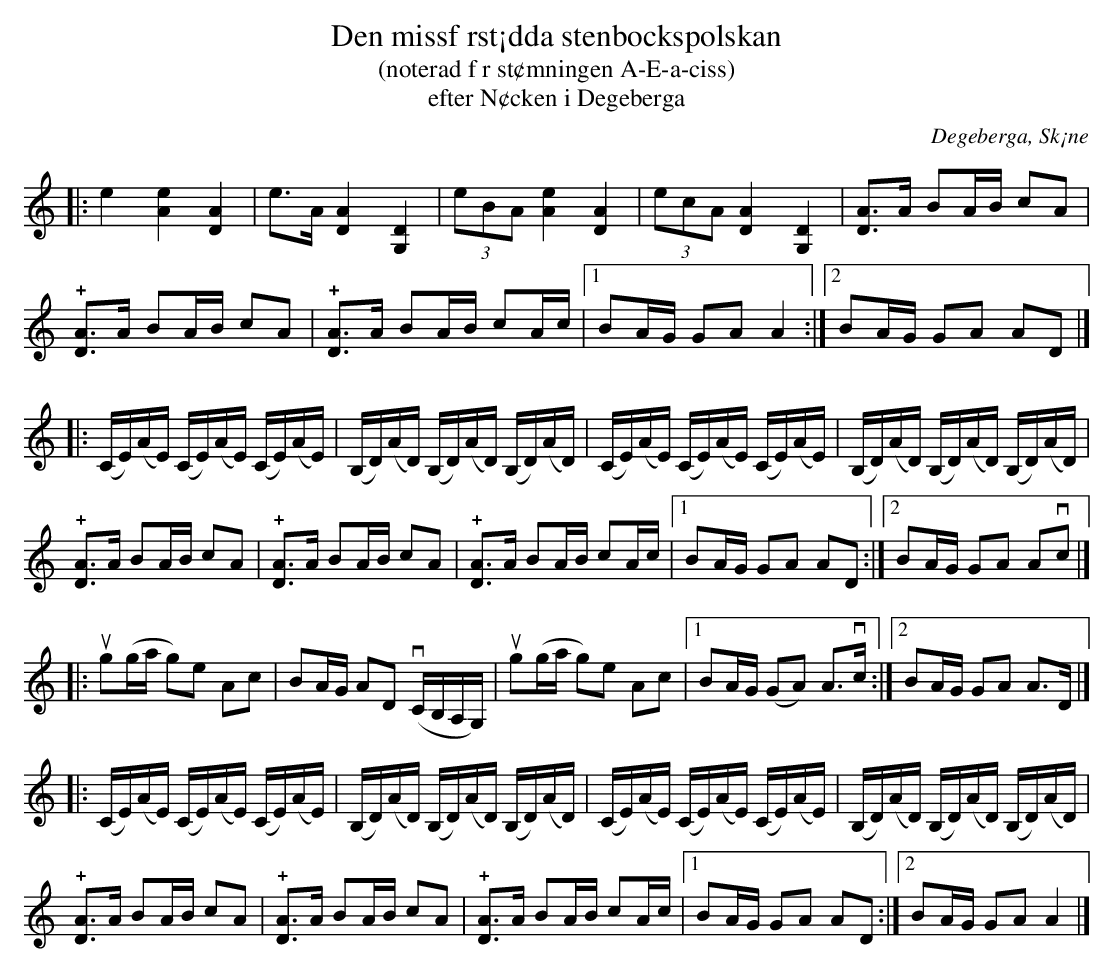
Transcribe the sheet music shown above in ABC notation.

X:1
T:Den missf rst¡dda stenbockspolskan
T:(noterad f r st¢mningen A-E-a-ciss)
T:efter N¢cken i Degeberga
O:Degeberga, Sk¡ne
U:o=+open+
M:none
K:Am
[L:1/8]|:e2 [A2e2] [D2A2] |e>A [DA]2 [G,D]2 | (3eBA [A2e2] [D2A2] | (3ecA [DA]2 [G,D]2 |[DA]>A BA/B/ cA |
 !+![DA]>A BA/B/ cA | !+![DA]>A BA/B/ cA/c/ |1 BA/G/ GA A2 :|2 BA/G/ GA AD |]
[L:1/16]|: (CE)(AE) (CE)(AE) (CE)(AE) | (B,D)(AD) (B,D)(AD) (B,D)(AD) | (CE)(AE) (CE)(AE) (CE)(AE) | (B,D)(AD) (B,D)(AD) (B,D)(AD) |
[L:1/8] !+![DA]>A BA/B/ cA | !+![DA]>A BA/B/ cA | !+![DA]>A BA/B/ cA/c/ |1 BA/G/ GA AD :|2 BA/G/ GA Avc |]
[L:1/8] |: ug(g/a/ g)e Ac | BA/G/ AD v(C/B,/A,/G,/) | ug(g/a/ g)e Ac |1 BA/G/ (GA) A>vc :|2 BA/G/ GA A>D |]
[L:1/16]|: (CE)(AE) (CE)(AE) (CE)(AE) | (B,D)(AD) (B,D)(AD) (B,D)(AD) | (CE)(AE) (CE)(AE) (CE)(AE) | (B,D)(AD) (B,D)(AD) (B,D)(AD) |
[L:1/8] !+![DA]>A BA/B/ cA | !+![DA]>A BA/B/ cA | !+![DA]>A BA/B/ cA/c/ |1 BA/G/ GA AD :|2 BA/G/ GA A2 |]
